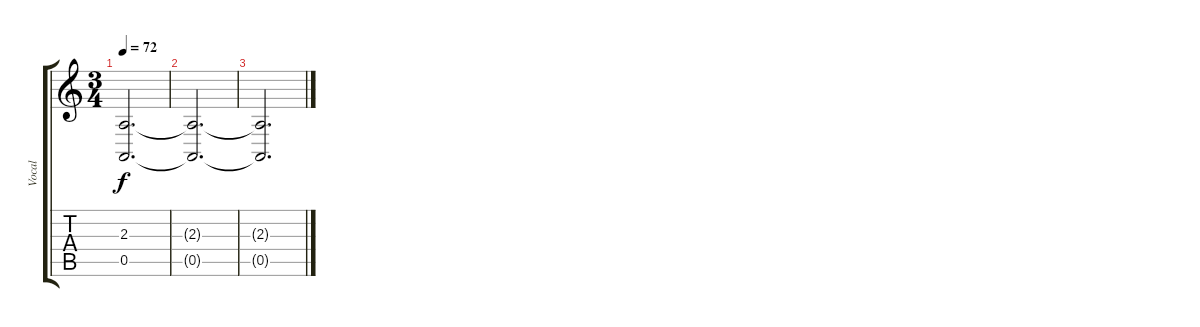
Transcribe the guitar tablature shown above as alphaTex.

\track ("Vocal" "Vocal") {instrument synthvoice}
\staff {score tabs}
\tuning (E4 B3 G3 D3 A2 E2) {hide}
\ts (3 4)
\tempo 72
\clef g2
\ks c
(2.3 0.5).2{d dy f} |
(2.3{t} 0.5{t}).2{d} |
(2.3{t} 0.5{t}).2{d}
